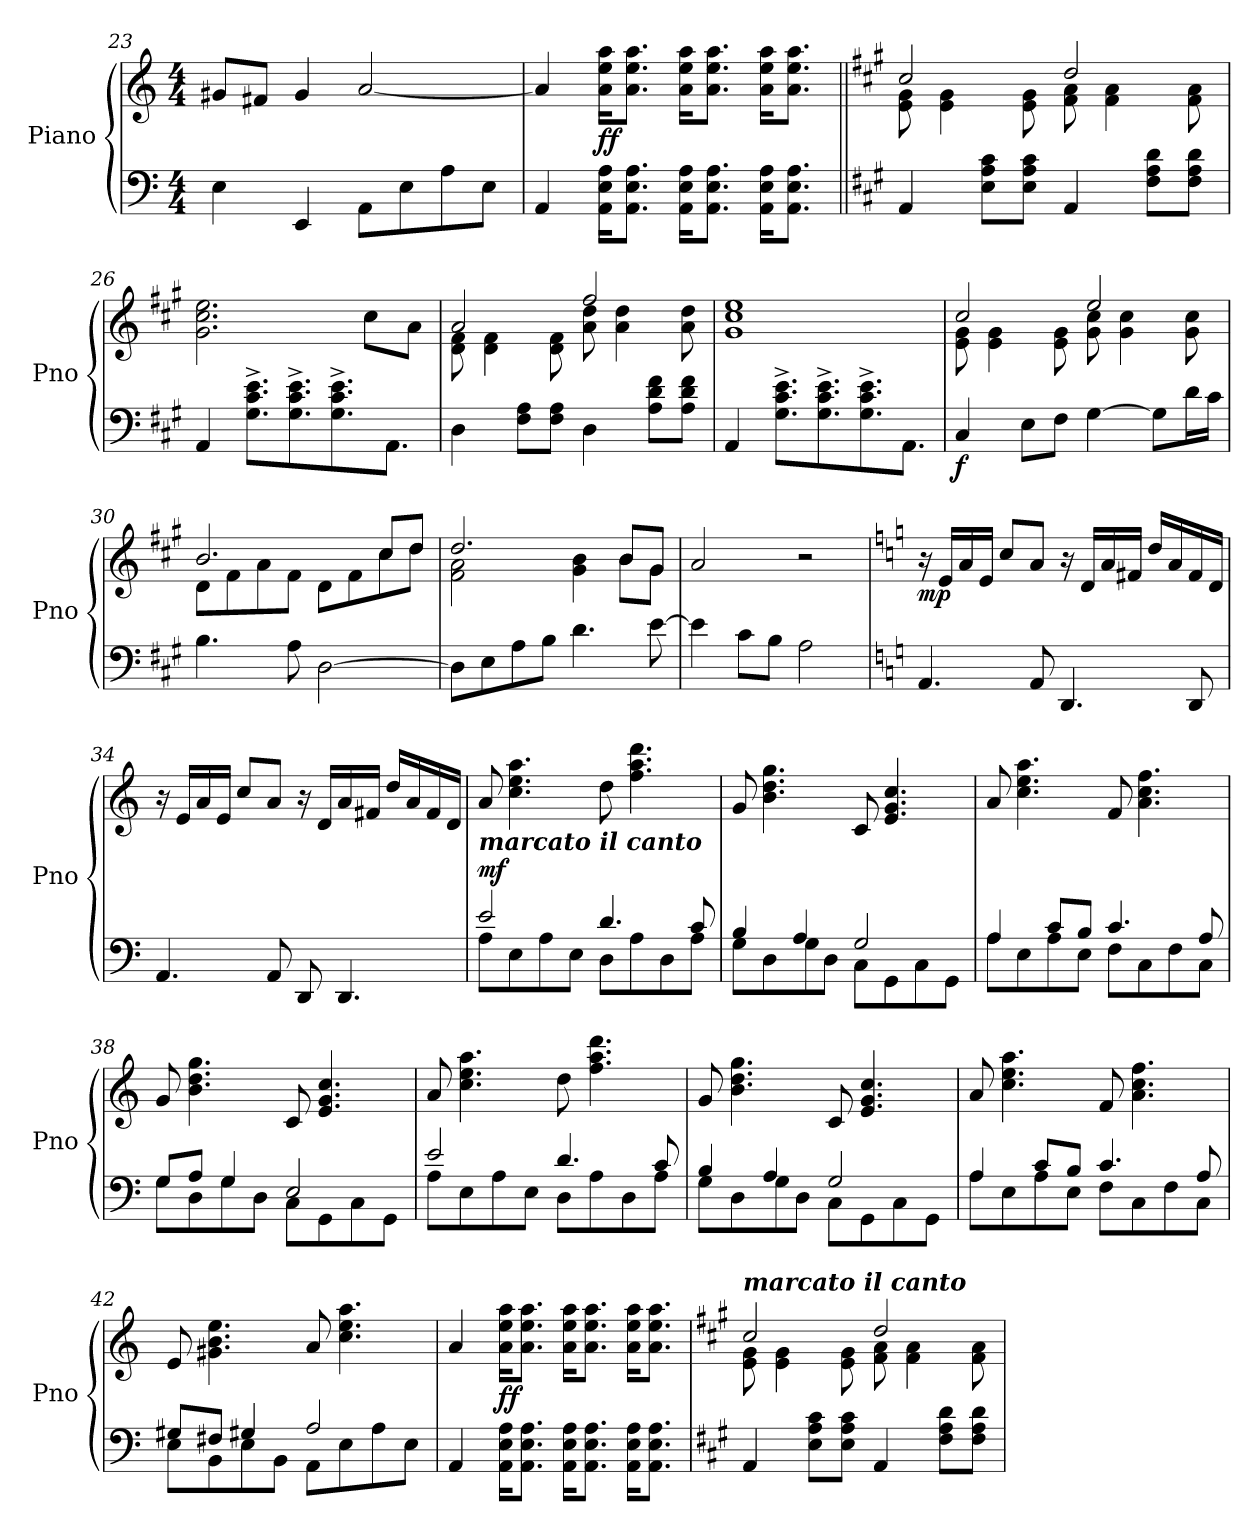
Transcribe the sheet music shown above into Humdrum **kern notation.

**kern	**kern	**dynam
*part1	*part1	*part1
*staff2	*staff1	*staff1/2
*I"Piano	*	*
*I'Pno	*	*
*clefF4	*clefG2	*
*k[]	*k[]	*
*M4/4	*M4/4	*
=23	=23	=23
4E\	8g#X/L	.
.	8f#X/J	.
4EE/	4g#/	.
8AA\L	[2a/	.
8E\	.	.
8A\	.	.
8E\J	.	.
=24	=24	=24
4AA/	4a/]	.
!	!	!LO:DY:b
16AA\ 16E\ 16A\KL	16a\ 16ee\ 16aa\KL	ff
8.AA\ 8.E\ 8.A\J	8.a\ 8.ee\ 8.aa\J	.
16AA\ 16E\ 16A\KL	16a\ 16ee\ 16aa\KL	.
8.AA\ 8.E\ 8.A\J	8.a\ 8.ee\ 8.aa\J	.
16AA\ 16E\ 16A\KL	16a\ 16ee\ 16aa\KL	.
8.AA\ 8.E\ 8.A\J	8.a\ 8.ee\ 8.aa\J	.
=25||	=25||	=25||
*k[f#c#g#]	*k[f#c#g#]	*
*	*^	*
!	!	!	!LO:DY:a
4AA/	2cc#/	8e\ 8g#\	other-dynamics
.	.	4e\ 4g#\	.
8E\ 8A\ 8c#\L	.	.	.
8E\ 8A\ 8c#\J	.	8e\ 8g#\	.
4AA/	2dd/	8f#\ 8a\	.
.	.	4f#\ 4a\	.
8F#\ 8A\ 8d\L	.	.	.
8F#\ 8A\ 8d\J	.	8f#\ 8a\	.
*	*v	*v	*
=26	=26	=26
4AA/	2.g#\ 2.cc#\ 2.ee\	.
8.G#\^ 8.c#\^ 8.e\^L	.	.
8.G#\^ 8.c#\^ 8.e\^	.	.
8.G#\^ 8.c#\^ 8.e\^	.	.
.	8cc#\L	.
8.AA\J	.	.
.	8a\J	.
!!LO:PB:g=z
=27	=27	=27
*	*^	*
4D\	2a/	8d\ 8f#\	.
.	.	4d\ 4f#\	.
8F#\ 8A\L	.	.	.
8F#\ 8A\J	.	8d\ 8f#\	.
4D\	2ff#/	8a\ 8dd\	.
.	.	4a\ 4dd\	.
8A\ 8d\ 8f#\L	.	.	.
8A\ 8d\ 8f#\J	.	8a\ 8dd\	.
*	*v	*v	*
=28	=28	=28
4AA/	1g# 1cc# 1ee	.
8.G#\^ 8.c#\^ 8.e\^L	.	.
8.G#\^ 8.c#\^ 8.e\^	.	.
8.G#\^ 8.c#\^ 8.e\^	.	.
8.AA\J	.	.
=29	=29	=29
*	*^	*
!	!	!	!LO:DY:b=2
4C#/	2cc#/	8e\ 8g#\	f
.	.	4e\ 4g#\	.
8E\L	.	.	.
8F#\J	.	8e\ 8g#\	.
[4G#\	2ee/	8g#\ 8cc#\	.
.	.	4g#\ 4cc#\	.
8G#\L]	.	.	.
16d\L	.	8g#\ 8cc#\	.
16c#\JJ	.	.	.
=30	=30	=30	=30
4.B\	2.b/	8d\L	.
.	.	8f#\	.
.	.	8a\	.
8A\	.	8f#\J	.
[2D\	.	8d\L	.
.	.	8f#\	.
.	8cc#/L	8cc#\	.
.	8dd/J	8dd\J	.
=31	=31	=31	=31
8D\L]	2.dd/	2f#\ 2a\	.
8E\	.	.	.
8A\	.	.	.
8B\J	.	.	.
4.d\	.	4g#\ 4b\	.
.	8b/L	8b\L	.
[8e\	8g#/J	8g#\J	.
*	*v	*v	*
!!LO:LB:g=z
=32	=32	=32
4e\]	2a/	.
8c#\L	.	.
8B\J	.	.
2A\	2r	.
=33	=33	=33
*k[]	*k[]	*
!	!	!LO:DY:b
4.AA/	16r	mp
.	16e/LL	.
.	16a/	.
.	16e/JJ	.
.	8cc/L	.
8AA/	8a/J	.
4.DD/	16r	.
.	16d/LL	.
.	16a/	.
.	16f#X/JJ	.
.	16dd/LL	.
.	16a/	.
8DD/	16f#/	.
.	16d/JJ	.
=34	=34	=34
4.AA/	16r	.
.	16e/LL	.
.	16a/	.
.	16e/JJ	.
.	8cc/L	.
8AA/	8a/J	.
8DD/	16r	.
.	16d/LL	.
4.DD/	16a/	.
.	16f#X/JJ	.
.	16dd/LL	.
.	16a/	.
.	16f#/	.
.	16d/JJ	.
!!LO:LB:g=z
=35	=35	=35
*^	*	*
!LO:TX:a:Bi:t=marcato il canto	!	!	!
!	!	!	!LO:DY:a=2
2e/	8A\L	8a/	mf
.	8E\	4.cc\ 4.ee\ 4.aa\	.
.	8A\	.	.
.	8E\J	.	.
4.d/	8D\L	8dd\	.
.	8A\	4.ff\ 4.aa\ 4.ddd\	.
.	8D\	.	.
8c/	8A\J	.	.
=36	=36	=36	=36
4B/	8G\L	8g/	.
.	8D\	4.b\ 4.dd\ 4.gg\	.
4A/	8G\	.	.
.	8D\J	.	.
2G/	8C\L	8c/	.
.	8GG\	4.e/ 4.g/ 4.cc/	.
.	8C\	.	.
.	8GG\J	.	.
=37	=37	=37	=37
4A/	8A\L	8a/	.
.	8E\	4.cc\ 4.ee\ 4.aa\	.
8c/L	8A\	.	.
8B/J	8E\J	.	.
4.c/	8F\L	8f/	.
.	8C\	4.a\ 4.cc\ 4.ff\	.
.	8F\	.	.
8A/	8C\J	.	.
=38	=38	=38	=38
8G/L	8G\L	8g/	.
8A/J	8D\	4.b\ 4.dd\ 4.gg\	.
4G/	8G\	.	.
.	8D\J	.	.
2E/	8C\L	8c/	.
.	8GG\	4.e/ 4.g/ 4.cc/	.
.	8C\	.	.
.	8GG\J	.	.
!!LO:LB:g=z
=39	=39	=39	=39
2e/	8A\L	8a/	.
.	8E\	4.cc\ 4.ee\ 4.aa\	.
.	8A\	.	.
.	8E\J	.	.
4.d/	8D\L	8dd\	.
.	8A\	4.ff\ 4.aa\ 4.ddd\	.
.	8D\	.	.
8c/	8A\J	.	.
=40	=40	=40	=40
4B/	8G\L	8g/	.
.	8D\	4.b\ 4.dd\ 4.gg\	.
4A/	8G\	.	.
.	8D\J	.	.
2G/	8C\L	8c/	.
.	8GG\	4.e/ 4.g/ 4.cc/	.
.	8C\	.	.
.	8GG\J	.	.
=41	=41	=41	=41
4A/	8A\L	8a/	.
.	8E\	4.cc\ 4.ee\ 4.aa\	.
8c/L	8A\	.	.
8B/J	8E\J	.	.
4.c/	8F\L	8f/	.
.	8C\	4.a\ 4.cc\ 4.ff\	.
.	8F\	.	.
8A/	8C\J	.	.
=42	=42	=42	=42
8G#X/L	8E\L	8e/	.
8F#X/J	8BB\	4.g#X\ 4.b\ 4.ee\	.
4G#X/	8E\	.	.
.	8BB\J	.	.
2A/	8AA\L	8a/	.
.	8E\	4.cc\ 4.ee\ 4.aa\	.
.	8A\	.	.
.	8E\J	.	.
*v	*v	*	*
!!LO:LB:g=z
=43	=43	=43
4AA/	4a/	.
!	!	!LO:DY:b
16AA\ 16E\ 16A\KL	16a\ 16ee\ 16aa\KL	ff
8.AA\ 8.E\ 8.A\J	8.a\ 8.ee\ 8.aa\J	.
16AA\ 16E\ 16A\KL	16a\ 16ee\ 16aa\KL	.
8.AA\ 8.E\ 8.A\J	8.a\ 8.ee\ 8.aa\J	.
16AA\ 16E\ 16A\KL	16a\ 16ee\ 16aa\KL	.
8.AA\ 8.E\ 8.A\J	8.a\ 8.ee\ 8.aa\J	.
=44	=44	=44
*k[f#c#g#]	*k[f#c#g#]	*
*	*^	*
!	!LO:TX:a:Bi:t=marcato il canto	!	!
4AA/	2cc#/	8e\ 8g#\	.
.	.	4e\ 4g#\	.
8E\ 8A\ 8c#\L	.	.	.
8E\ 8A\ 8c#\J	.	8e\ 8g#\	.
4AA/	2dd/	8f#\ 8a\	.
.	.	4f#\ 4a\	.
8F#\ 8A\ 8d\L	.	.	.
8F#\ 8A\ 8d\J	.	8f#\ 8a\	.
*	*v	*v	*
=	=	=
*-	*-	*-
